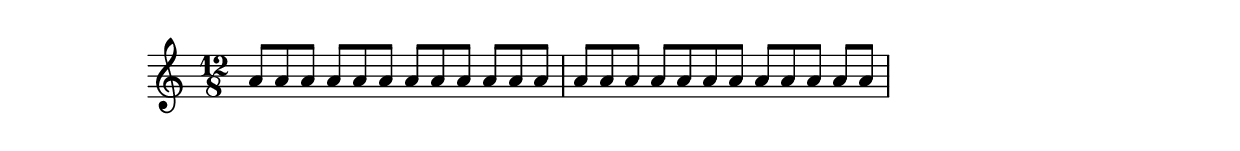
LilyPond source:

\version "2.13.36"

\header {
  lsrtags = "rhythms"
  texidoc = "
To typeset beams grouped @code{3-4-3-2} one need only change the
beat structure:
"
  doctitle = "Reverting default beam endings"
}

\relative c'' {
  \time 12/8

  % Default beaming
  a8 a a a a a a a a a a a

  % Set new values for beam endings
  \set Score.beatStructure = #'(3 4 3 2)
  a8 a a a a a a a a a a a
}
